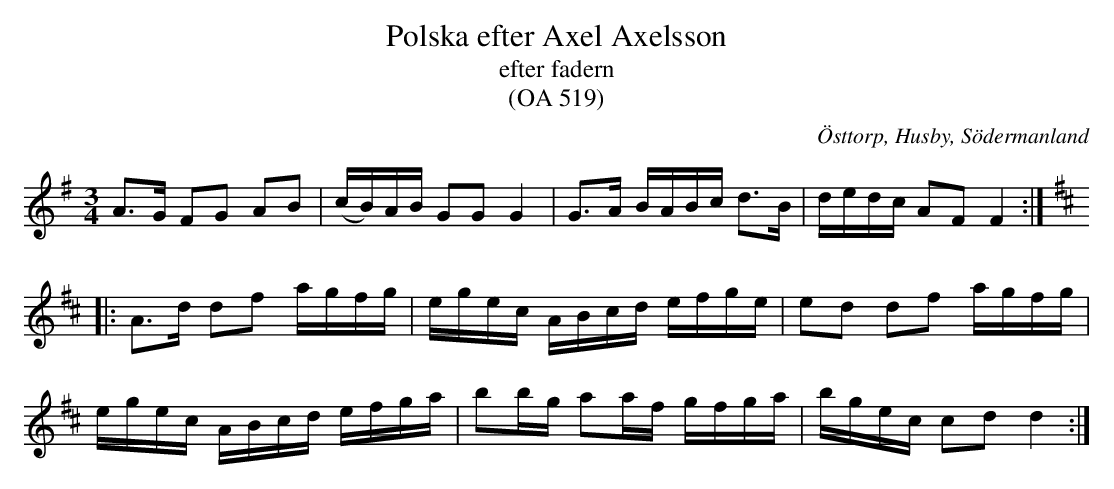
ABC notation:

X:1
T:Polska efter Axel Axelsson
T:efter fadern
T:(OA 519)
O:Östtorp, Husby, Södermanland
M:3/4
L:1/4
Q:90
K:G
A/>G/ F/G/ A/B/ | (c/4B/4)A/4B/4 G/G/ G | G/>A/ B/4A/4B/4c/4 d/>B/ | d/4e/4d/4c/4 A/F/ F ::
[K:D] A/>d/ d/f/ a/4g/4f/4g/4 | e/4g/4e/4c/4 A/4B/4c/4d/4 e/4f/4g/4e/4 | e/d/ d/f/ a/4g/4f/4g/4 |
e/4g/4e/4c/4 A/4B/4c/4d/4 e/4f/4g/4a/4 |  b/b/4g/4 a/a/4f/4 g/4f/4g/4a/4 | b/4g/4e/4c/4 c/d/ d :|
